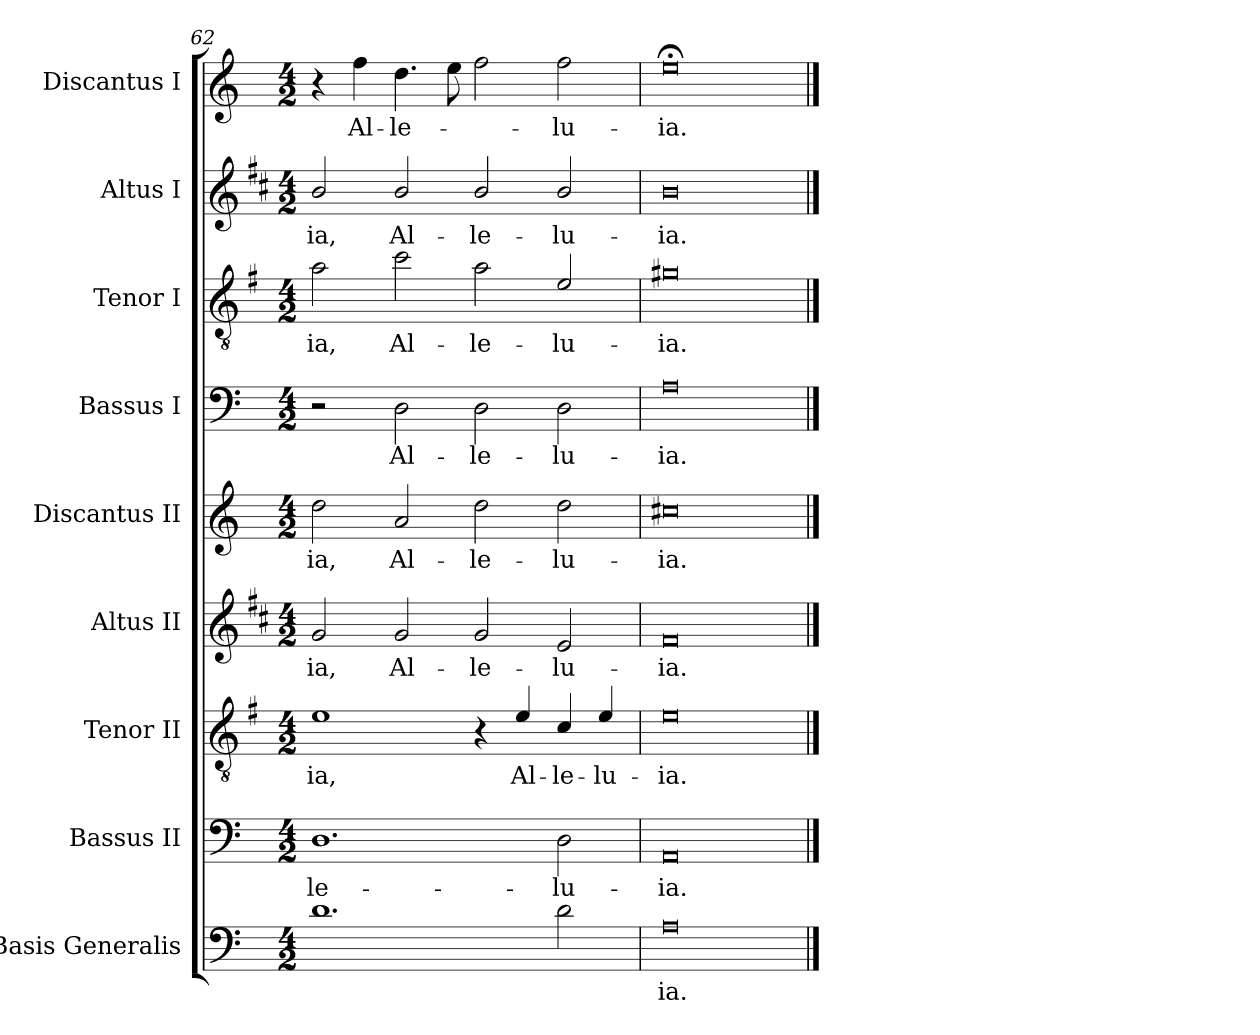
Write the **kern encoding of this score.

**kern	**text	**kern	**text	**kern	**text	**kern	**text	**kern	**text	**kern	**text	**kern	**text	**kern	**text	**kern	**text
*part9	*part9	*part8	*part8	*part7	*part7	*part6	*part6	*part5	*part5	*part4	*part4	*part3	*part3	*part2	*part2	*part1	*part1
*staff9	*staff9	*staff8	*staff8	*staff7	*staff7	*staff6	*staff6	*staff5	*staff5	*staff4	*staff4	*staff3	*staff3	*staff2	*staff2	*staff1	*staff1
*I"Basis Generalis	*	*I"Bassus II	*	*I"Tenor II	*	*I"Altus II	*	*I"Discantus II	*	*I"Bassus I	*	*I"Tenor I	*	*I"Altus I	*	*I"Discantus I	*
*I'BG	*	*I'B2	*	*I'T2	*	*I'A2	*	*I'D2	*	*I'B1	*	*I'T1	*	*I'A1	*	*I'D1	*
*clefF4	*	*clefF4	*	*clefGv2	*	*clefG2	*	*clefG2	*	*clefF4	*	*clefGv2	*	*clefG2	*	*clefG2	*
*ITrd7c12	*	*	*	*ITrd4c7	*	*ITrd1c2	*	*	*	*	*	*ITrd4c7	*	*ITrd1c2	*	*	*
*k[]	*	*k[]	*	*k[]	*	*k[]	*	*k[]	*	*k[]	*	*k[]	*	*k[]	*	*k[]	*
*C:	*	*C:	*	*C:	*	*C:	*	*C:	*	*C:	*	*C:	*	*C:	*	*C:	*
*M4/2	*	*M4/2	*	*M4/2	*	*M4/2	*	*M4/2	*	*M4/2	*	*M4/2	*	*M4/2	*	*M4/2	*
=62	=62	=62	=62	=62	=62	=62	=62	=62	=62	=62	=62	=62	=62	=62	=62	=62	=62
!	!	!	!LO:LY:b	!	!LO:LY:b	!	!LO:LY:b	!	!LO:LY:b	!	!	!	!LO:LY:b	!	!LO:LY:b	!	!
1.D	.	1.D	-le-	1A	-ia,	2f/	-ia,	2dd\	-ia,	2r	.	2d\	-ia,	2a/	-ia,	4r	.
!	!	!	!	!	!	!	!	!	!	!	!	!	!	!	!	!	!LO:LY:b
.	.	.	.	.	.	.	.	.	.	.	.	.	.	.	.	4ff\	Al-
!	!	!	!	!	!	!	!LO:LY:b	!	!LO:LY:b	!	!LO:LY:b	!	!LO:LY:b	!	!LO:LY:b	!	!LO:LY:b
.	.	.	.	.	.	2f/	Al-	2a/	Al-	2D\	Al-	2f\	Al-	2a/	Al-	4.dd\	-le-
.	.	.	.	.	.	.	.	.	.	.	.	.	.	.	.	8ee\	.
!	!	!	!	!	!	!	!LO:LY:b	!	!LO:LY:b	!	!LO:LY:b	!	!LO:LY:b	!	!LO:LY:b	!	!
.	.	.	.	4r	.	2f/	-le-	2dd\	-le-	2D\	-le-	2d\	-le-	2a/	-le-	2ff\	.
!	!	!	!	!	!LO:LY:b	!	!	!	!	!	!	!	!	!	!	!	!
.	.	.	.	4A/	Al-	.	.	.	.	.	.	.	.	.	.	.	.
!	!	!	!LO:LY:b	!	!LO:LY:b	!	!LO:LY:b	!	!LO:LY:b	!	!LO:LY:b	!	!LO:LY:b	!	!LO:LY:b	!	!LO:LY:b
2D\	.	2D\	-lu-	4F/	-le-	2d/	-lu-	2dd\	-lu-	2D\	-lu-	2A/	-lu-	2a/	-lu-	2ff\	-lu-
!	!	!	!	!	!LO:LY:b	!	!	!	!	!	!	!	!	!	!	!	!
.	.	.	.	4A/	-lu-	.	.	.	.	.	.	.	.	.	.	.	.
=63	=63	=63	=63	=63	=63	=63	=63	=63	=63	=63	=63	=63	=63	=63	=63	=63	=63
!	!LO:LY:b	!	!LO:LY:b	!	!LO:LY:b	!	!LO:LY:b	!	!LO:LY:b	!	!LO:LY:b	!	!LO:LY:b	!	!LO:LY:b	!	!LO:LY:b
0AA	ia.	0AA	-ia.	0A	-ia.	0e	-ia.	0cc#X	-ia.	0A	-ia.	0c#X	-ia.	0a	-ia.	0ee;<	-ia.
==	==	==	==	==	==	==	==	==	==	==	==	==	==	==	==	==	==
*-	*-	*-	*-	*-	*-	*-	*-	*-	*-	*-	*-	*-	*-	*-	*-	*-	*-
